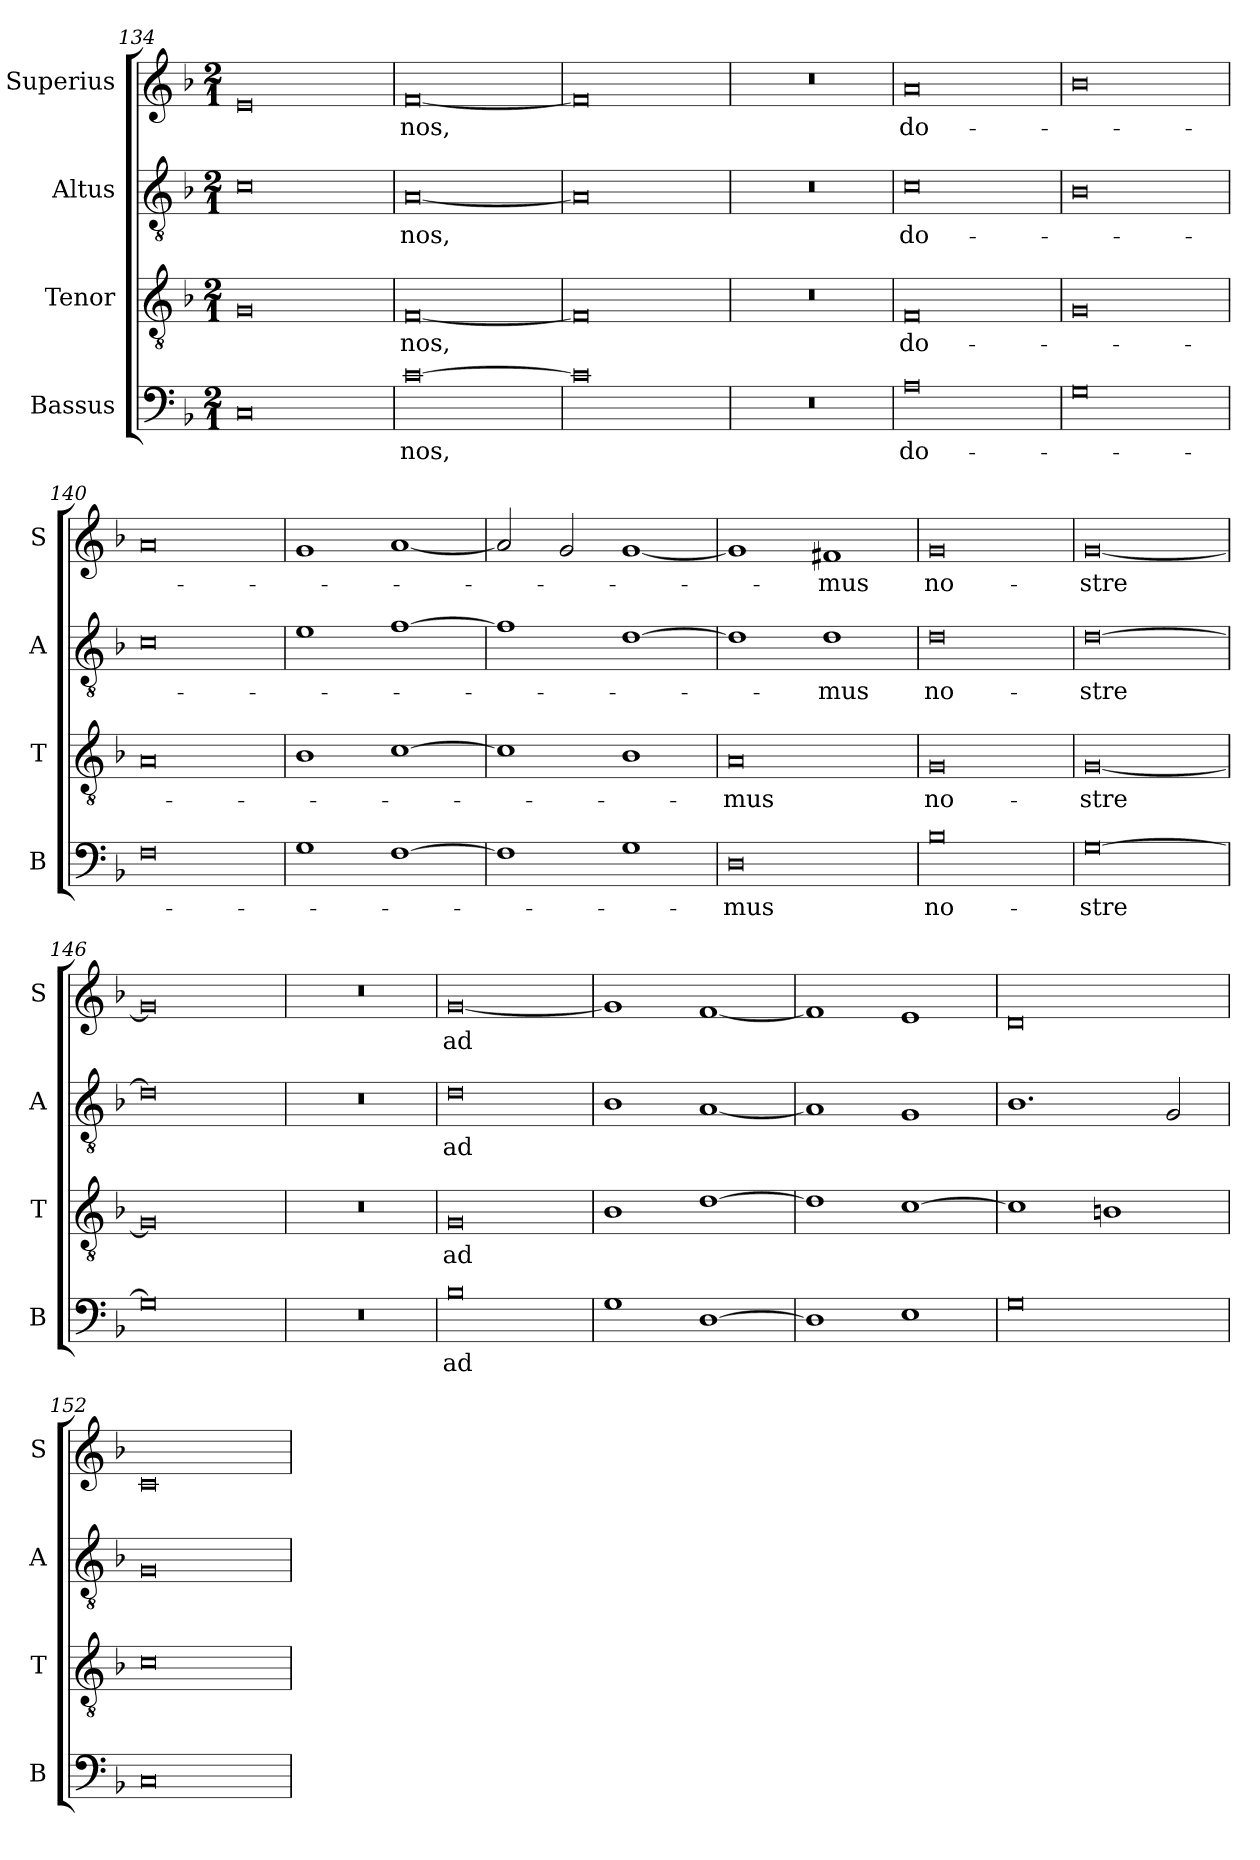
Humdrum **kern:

**kern	**text	**kern	**text	**kern	**text	**kern	**text
*part4	*part4	*part3	*part3	*part2	*part2	*part1	*part1
*staff4	*staff4	*staff3	*staff3	*staff2	*staff2	*staff1	*staff1
*I"Bassus	*	*I"Tenor	*	*I"Altus	*	*I"Superius	*
*I'B	*	*I'T	*	*I'A	*	*I'S	*
*clefF4	*	*clefGv2	*	*clefGv2	*	*clefG2	*
*k[b-]	*	*k[b-]	*	*k[b-]	*	*k[b-]	*
*M2/1	*	*M2/1	*	*M2/1	*	*M2/1	*
=134	=134	=134	=134	=134	=134	=134	=134
0C	.	0G	.	0c	.	0e	.
=135	=135	=135	=135	=135	=135	=135	=135
[0c	nos,	[0F	nos,	[0A	nos,	[0f	nos,
=136	=136	=136	=136	=136	=136	=136	=136
0c]	.	0F]	.	0A]	.	0f]	.
=137	=137	=137	=137	=137	=137	=137	=137
0r	.	0r	.	0r	.	0r	.
=138	=138	=138	=138	=138	=138	=138	=138
0A	-do-	0F	-do-	0c	-do-	0a	-do-
=139	=139	=139	=139	=139	=139	=139	=139
0G	.	0G	.	0B-	.	0b-	.
=140	=140	=140	=140	=140	=140	=140	=140
0F	.	0A	.	0c	.	0a	.
=141	=141	=141	=141	=141	=141	=141	=141
1G	.	1B-	.	1e	.	1g	.
[1F	.	[1c	.	[1f	.	[1a	.
=142	=142	=142	=142	=142	=142	=142	=142
1F]	.	1c]	.	1f]	.	2a]	.
.	.	.	.	.	.	2g	.
1G	.	1B-	.	[1d	.	[1g	.
=143	=143	=143	=143	=143	=143	=143	=143
0D	-mus	0A	-mus	1d]	.	1g]	.
.	.	.	.	1d	-mus	1f#X	-mus
=144	=144	=144	=144	=144	=144	=144	=144
0B-	no-	0G	no-	0d	no-	0g	no-
=145	=145	=145	=145	=145	=145	=145	=145
[0G	stre	[0G	stre	[0d	stre	[0g	stre
=146	=146	=146	=146	=146	=146	=146	=146
0G]	.	0G]	.	0d]	.	0g]	.
=147	=147	=147	=147	=147	=147	=147	=147
0r	.	0r	.	0r	.	0r	.
=148	=148	=148	=148	=148	=148	=148	=148
0B-	-ad	0G	-ad	0d	-ad	[0g	-ad
=149	=149	=149	=149	=149	=149	=149	=149
1G	.	1B-	.	1B-	.	1g]	.
[1D	.	[1d	.	[1A	.	[1f	.
=150	=150	=150	=150	=150	=150	=150	=150
1D]	.	1d]	.	1A]	.	1f]	.
1E	.	[1c	.	1G	.	1e	.
=151	=151	=151	=151	=151	=151	=151	=151
0G	.	1c]	.	1.B-	.	0d	.
.	.	1Bn	.	.	.	.	.
.	.	.	.	2G	.	.	.
=152	=152	=152	=152	=152	=152	=152	=152
0C	.	0c	.	0G	.	0c	.
=	=	=	=	=	=	=	=
*-	*-	*-	*-	*-	*-	*-	*-
